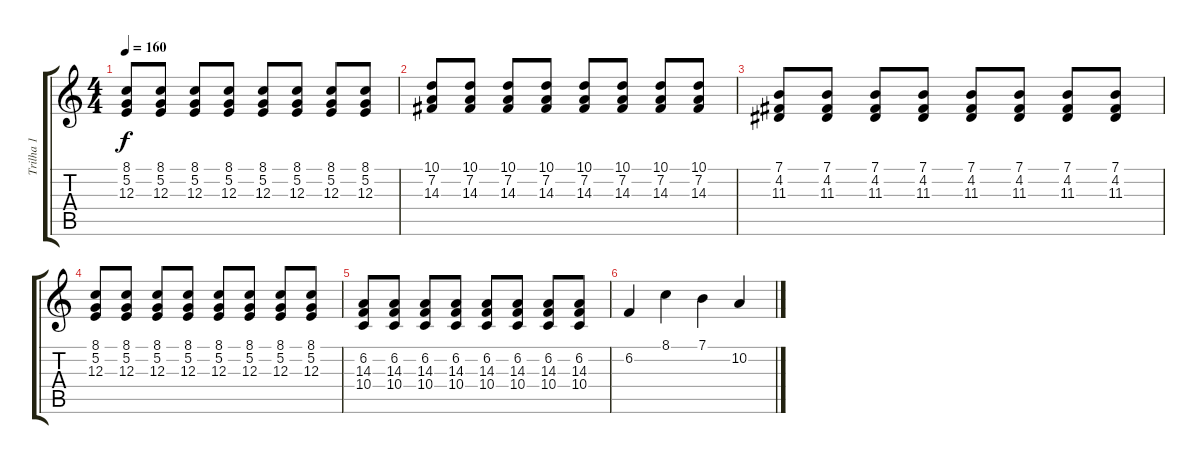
\track ("Trilha 1" "Trilha 1") {instrument acousticgrandpiano}
\staff {score tabs}
\tuning (E4 B3 G3 D3 A2 E2) {hide}
\ts (4 4)
\tempo 160
\clef g2
\ks c
(8.1 5.2 12.3).8{dy f} (8.1 5.2 12.3).8 (8.1 5.2 12.3).8 (8.1 5.2 12.3).8 (8.1 5.2 12.3).8 (8.1 5.2 12.3).8 (8.1 5.2 12.3).8 (8.1 5.2 12.3).8 |
(10.1 7.2 14.3).8 (10.1 7.2 14.3).8 (10.1 7.2 14.3).8 (10.1 7.2 14.3).8 (10.1 7.2 14.3).8 (10.1 7.2 14.3).8 (10.1 7.2 14.3).8 (10.1 7.2 14.3).8 |
(7.1 4.2 11.3).8 (7.1 4.2 11.3).8 (7.1 4.2 11.3).8 (7.1 4.2 11.3).8 (7.1 4.2 11.3).8 (7.1 4.2 11.3).8 (7.1 4.2 11.3).8 (7.1 4.2 11.3).8 |
(8.1 5.2 12.3).8 (8.1 5.2 12.3).8 (8.1 5.2 12.3).8 (8.1 5.2 12.3).8 (8.1 5.2 12.3).8 (8.1 5.2 12.3).8 (8.1 5.2 12.3).8 (8.1 5.2 12.3).8 |
(6.2 14.3 10.4).8 (6.2 14.3 10.4).8 (6.2 14.3 10.4).8 (6.2 14.3 10.4).8 (6.2 14.3 10.4).8 (6.2 14.3 10.4).8 (6.2 14.3 10.4).8 (6.2 14.3 10.4).8 |
6.2.4 8.1.4 7.1.4 10.2.4
